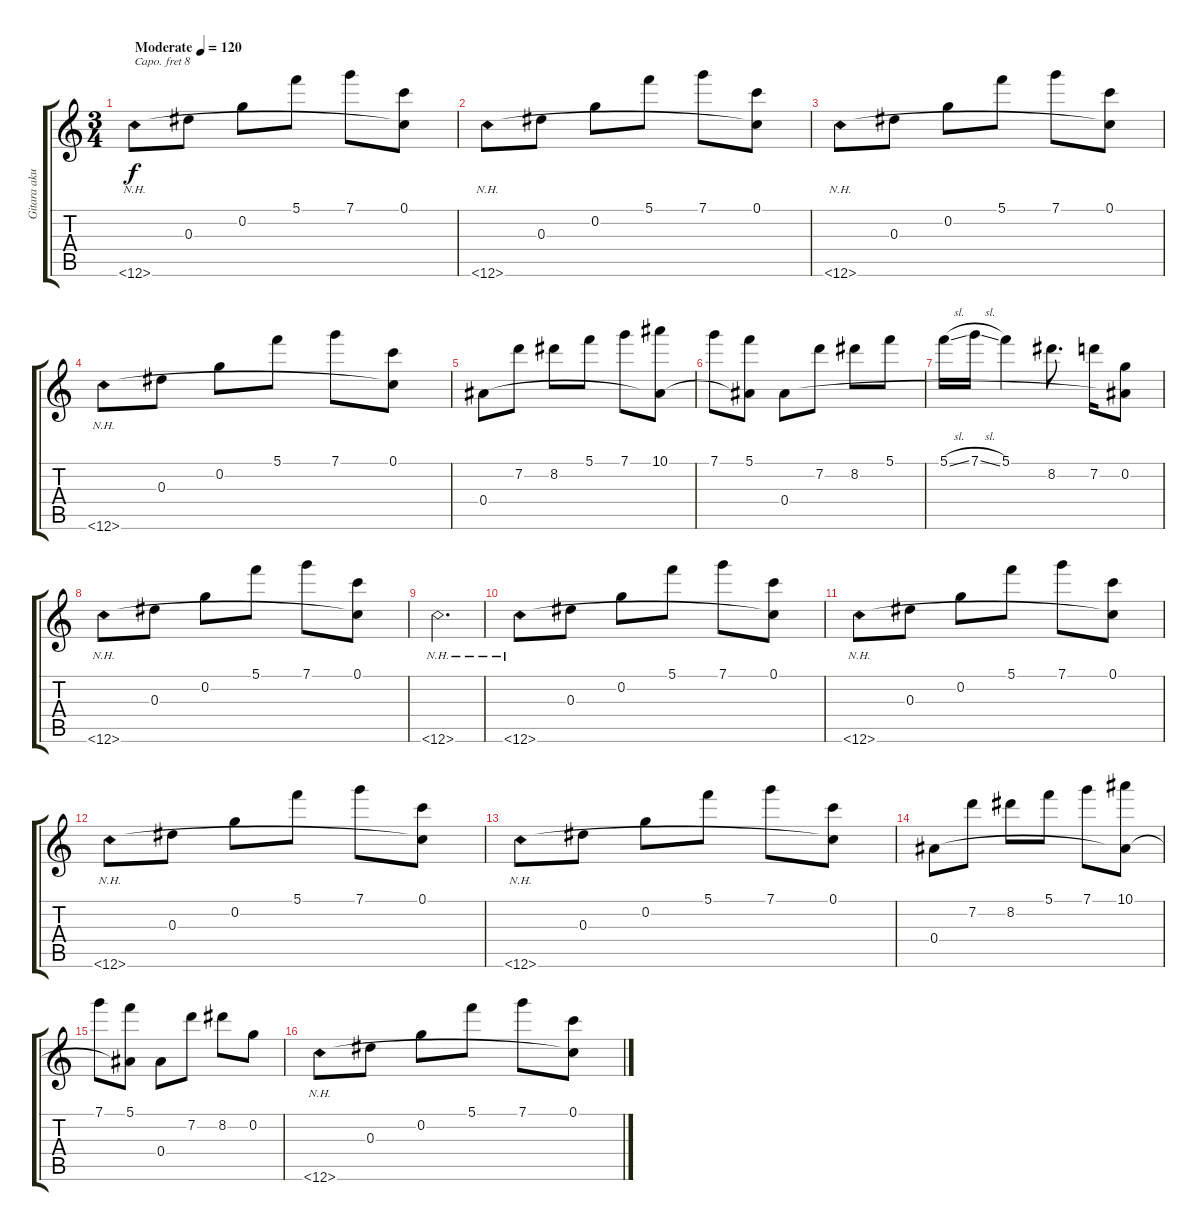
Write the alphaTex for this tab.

\track ("Gitara akustyczna" "Gitara aku") {instrument acousticguitarsteel}
\staff {score tabs}
\capo 8
\tuning (E4 B3 G3 D3 A2 E2) {hide}
\ts (3 4)
\tempo (120 "Moderate")
\clef g2
\ks c
12.6{nh}.8{dy f instrument acousticguitarsteel} 0.3.8 0.2.8 5.1.8 7.1.8 (0.1 12.6{t}).8 |
12.6{nh}.8 0.3.8 0.2.8 5.1.8 7.1.8 (0.1 12.6{t}).8 |
12.6{nh}.8 0.3.8 0.2.8 5.1.8 7.1.8 (0.1 12.6{t}).8 |
12.6{nh}.8 0.3.8 0.2.8 5.1.8 7.1.8 (0.1 12.6{t}).8 |
0.4.8 7.2.8 8.2.8 5.1.8 7.1.8 (10.1 0.4{t}).8 |
7.1.8 (5.1 0.4{t}).8 0.4.8 7.2.8 8.2.8 5.1.8 |
5.1{sl}.16 7.1{sl}.16 5.1.4 8.2.8{d} 7.2.16 (0.2 0.4{t}).8 |
12.6{nh}.8 0.3.8 0.2.8 5.1.8 7.1.8 (0.1 12.6{t}).8 |
12.6{nh}.2{d} |
12.6{nh}.8 0.3.8 0.2.8 5.1.8 7.1.8 (0.1 12.6{t}).8 |
12.6{nh}.8 0.3.8 0.2.8 5.1.8 7.1.8 (0.1 12.6{t}).8 |
12.6{nh}.8 0.3.8 0.2.8 5.1.8 7.1.8 (0.1 12.6{t}).8 |
12.6{nh}.8 0.3.8 0.2.8 5.1.8 7.1.8 (0.1 12.6{t}).8 |
0.4.8 7.2.8 8.2.8 5.1.8 7.1.8 (10.1 0.4{t}).8 |
7.1.8 (5.1 0.4{t}).8 0.4.8 7.2.8 8.2.8 0.2.8 |
12.6{nh}.8 0.3.8 0.2.8 5.1.8 7.1.8 (0.1 12.6{t}).8
